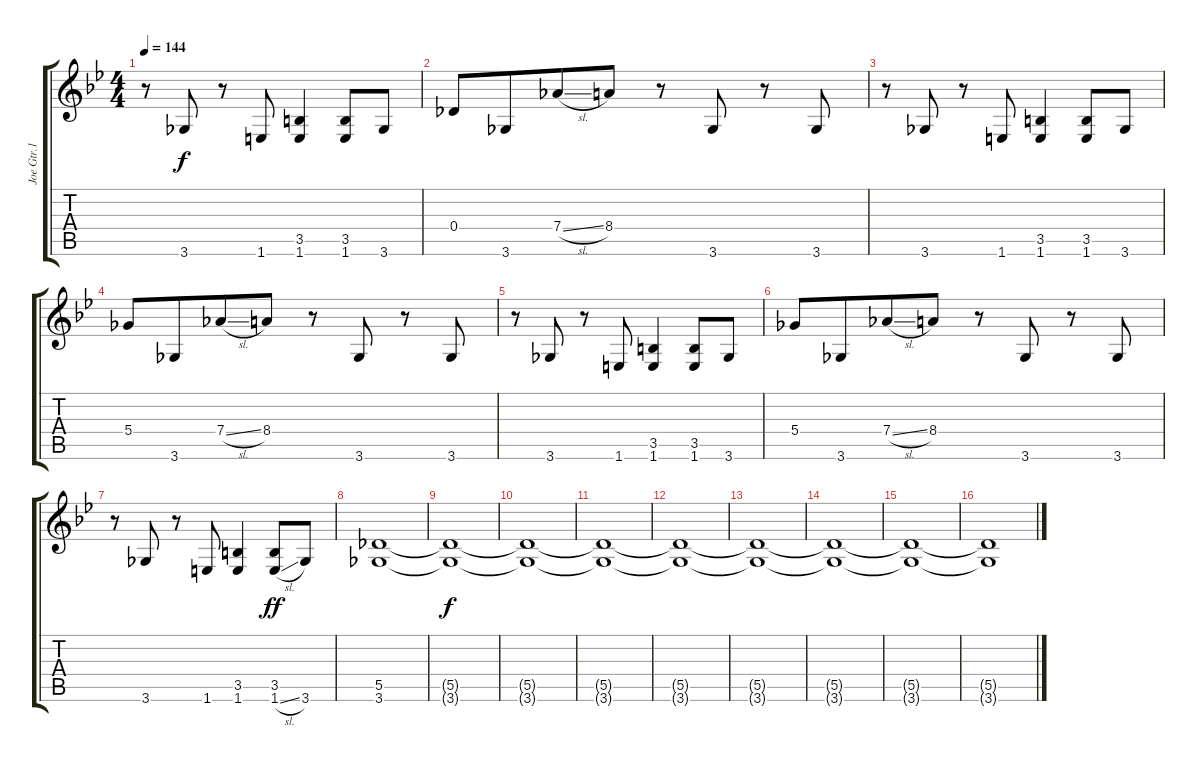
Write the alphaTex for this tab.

\track ("Joe Gtr.1" "Joe Gtr.1") {instrument distortionguitar}
\staff {score tabs}
\tuning (Eb4 Bb3 Gb3 Db3 Ab2 Eb2) {hide}
\ts (4 4)
\tempo 144
\clef g2
\ks gminor
r.8{dy f} 3.6.8 r.8 1.6.8 (3.5 1.6).4 (3.5 1.6).8 3.6.8 |
0.4.8 3.6.8{beam merge} 7.4{sl}.8 8.4.8 r.8 3.6.8 r.8 3.6.8 |
r.8 3.6.8 r.8 1.6.8 (3.5 1.6).4 (3.5 1.6).8 3.6.8 |
5.4.8 3.6.8{beam merge} 7.4{sl}.8 8.4.8 r.8 3.6.8 r.8 3.6.8 |
r.8 3.6.8 r.8 1.6.8 (3.5 1.6).4 (3.5 1.6).8 3.6.8 |
5.4.8 3.6.8{beam merge} 7.4{sl}.8 8.4.8 r.8 3.6.8 r.8 3.6.8 |
r.8 3.6.8 r.8 1.6.8 (3.5 1.6).4 (3.5 1.6{sl}).8{dy ff} 3.6.8 |
(5.5 3.6).1 |
(5.5{t} 3.6{t}).1{dy f} |
(5.5{t} 3.6{t}).1 |
(5.5{t} 3.6{t}).1 |
(5.5{t} 3.6{t}).1 |
(5.5{t} 3.6{t}).1 |
(5.5{t} 3.6{t}).1 |
(5.5{t} 3.6{t}).1 |
(5.5{t} 3.6{t}).1
